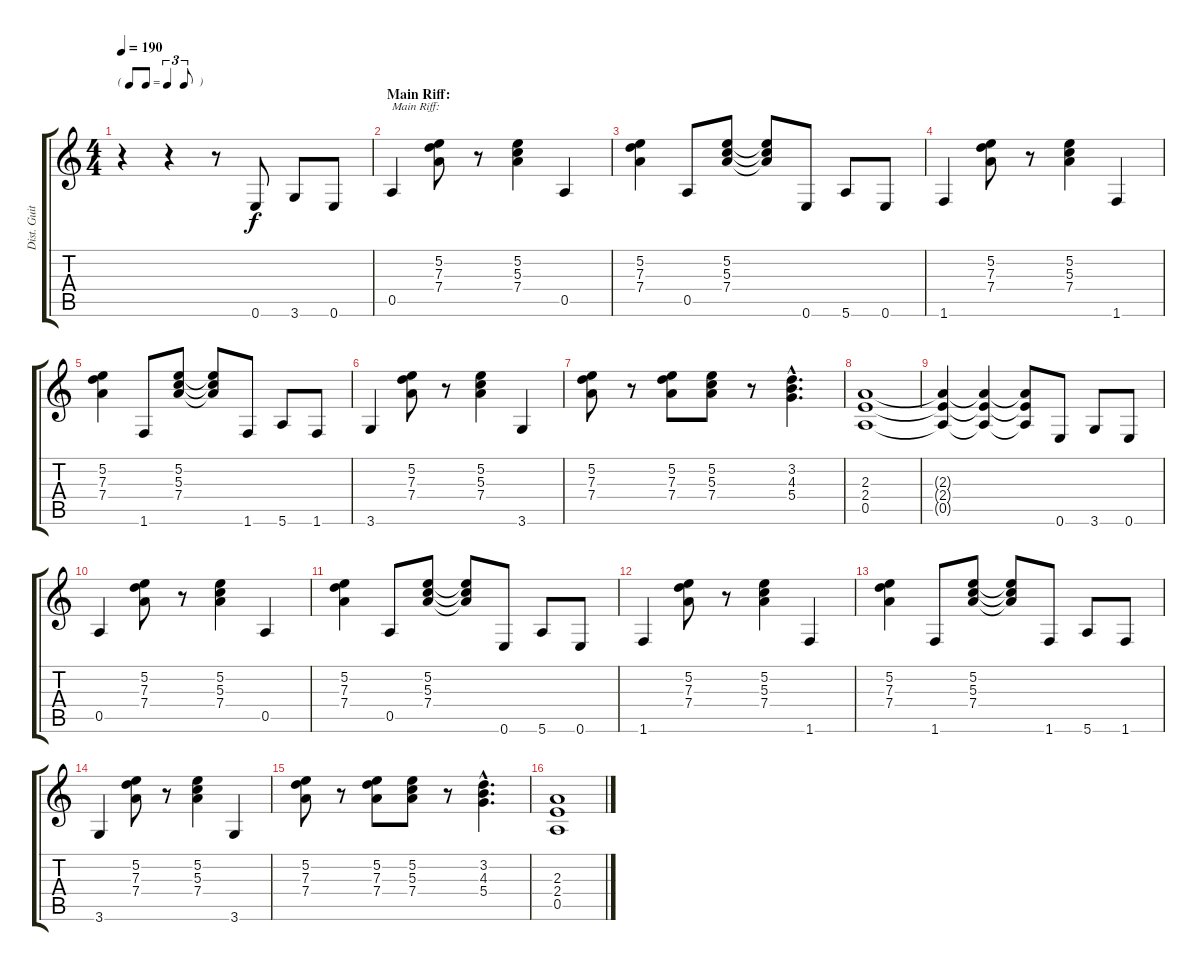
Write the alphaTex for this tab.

\track ("Dist. Guitar 1" "Dist. Guit") {instrument overdrivenguitar}
\staff {score tabs}
\tuning (E4 B3 G3 D3 A2 E2) {hide}
\ts (4 4)
\tf triplet8th
\tempo 190
\clef g2
\ks c
r.4{dy f} r.4 r.8 0.6.8 3.6.8 0.6.8 |
\section ("" "Main Riff:")
0.5.4{txt "Main Riff:"} (5.2 7.3 7.4).8 r.8 (5.2 5.3 7.4).4 0.5.4 |
(5.2 7.3 7.4).4 0.5.8 (5.2 5.3 7.4).8 (5.2{t} 5.3{t} 7.4{t}).8 0.6.8 5.6.8 0.6.8 |
1.6.4 (5.2 7.3 7.4).8 r.8 (5.2 5.3 7.4).4 1.6.4 |
(5.2 7.3 7.4).4 1.6.8 (5.2 5.3 7.4).8 (5.2{t} 5.3{t} 7.4{t}).8 1.6.8 5.6.8 1.6.8 |
3.6.4 (5.2 7.3 7.4).8 r.8 (5.2 5.3 7.4).4 3.6.4 |
(5.2 7.3 7.4).8 r.8 (5.2 7.3 7.4).8 (5.2 5.3 7.4).8 r.8 (3.2{hac} 4.3{hac} 5.4{hac}).4{d} |
(2.3 2.4 0.5).1 |
(2.3{t} 2.4{t} 0.5{t}).4 (2.3{t} 2.4{t} 0.5{t}).4 (2.3{t} 2.4{t} 0.5{t}).8 0.6.8 3.6.8 0.6.8 |
0.5.4 (5.2 7.3 7.4).8 r.8 (5.2 5.3 7.4).4 0.5.4 |
(5.2 7.3 7.4).4 0.5.8 (5.2 5.3 7.4).8 (5.2{t} 5.3{t} 7.4{t}).8 0.6.8 5.6.8 0.6.8 |
1.6.4 (5.2 7.3 7.4).8 r.8 (5.2 5.3 7.4).4 1.6.4 |
(5.2 7.3 7.4).4 1.6.8 (5.2 5.3 7.4).8 (5.2{t} 5.3{t} 7.4{t}).8 1.6.8 5.6.8 1.6.8 |
3.6.4 (5.2 7.3 7.4).8 r.8 (5.2 5.3 7.4).4 3.6.4 |
(5.2 7.3 7.4).8 r.8 (5.2 7.3 7.4).8 (5.2 5.3 7.4).8 r.8 (3.2{hac} 4.3{hac} 5.4{hac}).4{d} |
(2.3 2.4 0.5).1
